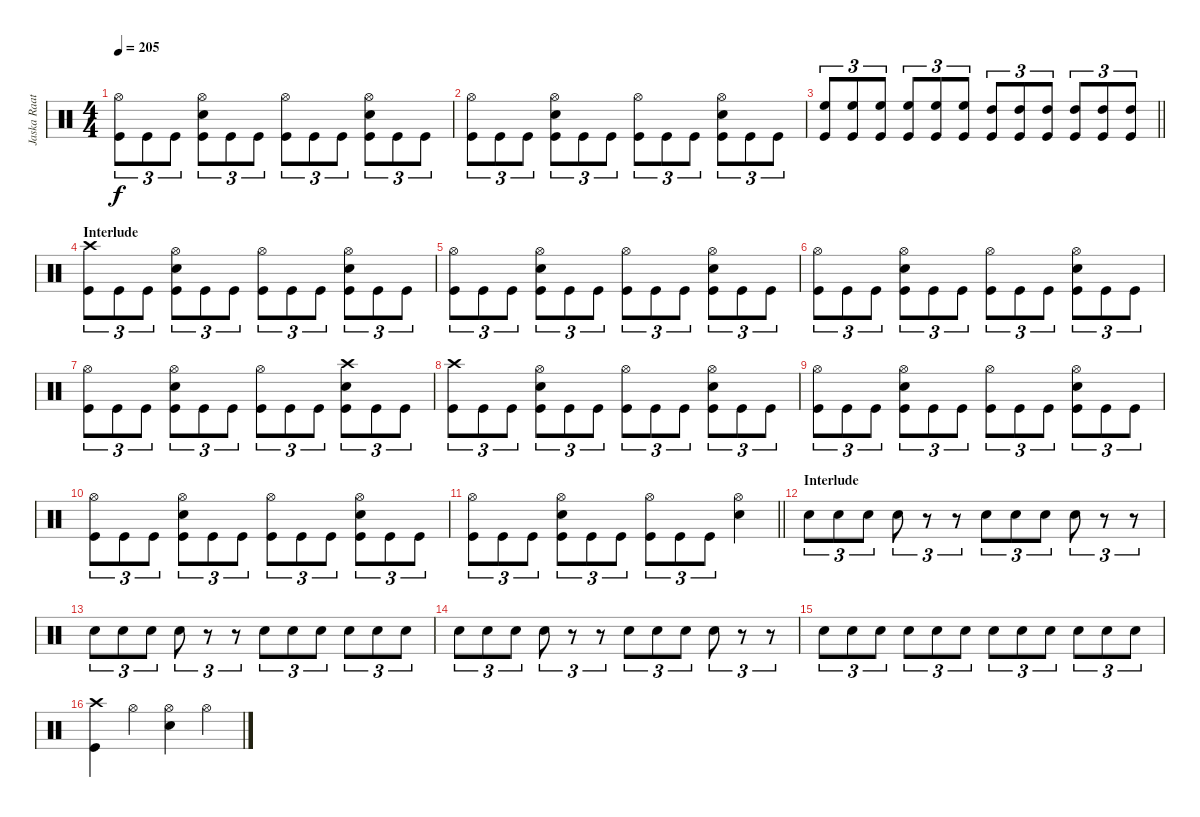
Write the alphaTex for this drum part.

\track ("Jaska Raatikainen" "Jaska Raat") {instrument percussion}
\staff {score}
\articulation defaults
\ts (4 4)
\tempo 205
\clef neutral
\ks c
("Hi-Hat (open)" "Kick (hit)").8{tu (3 2) dy f} "Kick (hit)".8{tu (3 2)} "Kick (hit)".8{tu (3 2)} ("Hi-Hat (open)" "Snare (hit) 2" "Kick (hit)").8{tu (3 2)} "Kick (hit)".8{tu (3 2)} "Kick (hit)".8{tu (3 2)} ("Hi-Hat (open)" "Kick (hit)").8{tu (3 2)} "Kick (hit)".8{tu (3 2)} "Kick (hit)".8{tu (3 2)} ("Hi-Hat (open)" "Snare (hit) 2" "Kick (hit)").8{tu (3 2)} "Kick (hit)".8{tu (3 2)} "Kick (hit)".8{tu (3 2)} |
("Hi-Hat (open)" "Kick (hit)").8{tu (3 2)} "Kick (hit)".8{tu (3 2)} "Kick (hit)".8{tu (3 2)} ("Hi-Hat (open)" "Snare (hit) 2" "Kick (hit)").8{tu (3 2)} "Kick (hit)".8{tu (3 2)} "Kick (hit)".8{tu (3 2)} ("Hi-Hat (open)" "Kick (hit)").8{tu (3 2)} "Kick (hit)".8{tu (3 2)} "Kick (hit)".8{tu (3 2)} ("Hi-Hat (open)" "Snare (hit) 2" "Kick (hit)").8{tu (3 2)} "Kick (hit)".8{tu (3 2)} "Kick (hit)".8{tu (3 2)} |
\barLineRight lightlight
("High Floor Tom (hit)" "Kick (hit)").8{tu (3 2)} ("High Floor Tom (hit)" "Kick (hit)").8{tu (3 2)} ("High Floor Tom (hit)" "Kick (hit)").8{tu (3 2)} ("High Floor Tom (hit)" "Kick (hit)").8{tu (3 2)} ("High Floor Tom (hit)" "Kick (hit)").8{tu (3 2)} ("High Floor Tom (hit)" "Kick (hit)").8{tu (3 2)} ("High Tom (hit)" "Kick (hit)").8{tu (3 2)} ("High Tom (hit)" "Kick (hit)").8{tu (3 2)} ("High Tom (hit)" "Kick (hit)").8{tu (3 2)} ("High Tom (hit)" "Kick (hit)").8{tu (3 2)} ("High Tom (hit)" "Kick (hit)").8{tu (3 2)} ("High Tom (hit)" "Kick (hit)").8{tu (3 2)} |
\section ("" "Interlude")
("Crash high (hit)" "Kick (hit)").8{tu (3 2)} "Kick (hit)".8{tu (3 2)} "Kick (hit)".8{tu (3 2)} ("Hi-Hat (open)" "Snare (hit) 2" "Kick (hit)").8{tu (3 2)} "Kick (hit)".8{tu (3 2)} "Kick (hit)".8{tu (3 2)} ("Hi-Hat (open)" "Kick (hit)").8{tu (3 2)} "Kick (hit)".8{tu (3 2)} "Kick (hit)".8{tu (3 2)} ("Hi-Hat (open)" "Snare (hit) 2" "Kick (hit)").8{tu (3 2)} "Kick (hit)".8{tu (3 2)} "Kick (hit)".8{tu (3 2)} |
("Hi-Hat (open)" "Kick (hit)").8{tu (3 2)} "Kick (hit)".8{tu (3 2)} "Kick (hit)".8{tu (3 2)} ("Hi-Hat (open)" "Snare (hit) 2" "Kick (hit)").8{tu (3 2)} "Kick (hit)".8{tu (3 2)} "Kick (hit)".8{tu (3 2)} ("Hi-Hat (open)" "Kick (hit)").8{tu (3 2)} "Kick (hit)".8{tu (3 2)} "Kick (hit)".8{tu (3 2)} ("Hi-Hat (open)" "Snare (hit) 2" "Kick (hit)").8{tu (3 2)} "Kick (hit)".8{tu (3 2)} "Kick (hit)".8{tu (3 2)} |
("Hi-Hat (open)" "Kick (hit)").8{tu (3 2)} "Kick (hit)".8{tu (3 2)} "Kick (hit)".8{tu (3 2)} ("Hi-Hat (open)" "Snare (hit) 2" "Kick (hit)").8{tu (3 2)} "Kick (hit)".8{tu (3 2)} "Kick (hit)".8{tu (3 2)} ("Hi-Hat (open)" "Kick (hit)").8{tu (3 2)} "Kick (hit)".8{tu (3 2)} "Kick (hit)".8{tu (3 2)} ("Hi-Hat (open)" "Snare (hit) 2" "Kick (hit)").8{tu (3 2)} "Kick (hit)".8{tu (3 2)} "Kick (hit)".8{tu (3 2)} |
("Hi-Hat (open)" "Kick (hit)").8{tu (3 2)} "Kick (hit)".8{tu (3 2)} "Kick (hit)".8{tu (3 2)} ("Hi-Hat (open)" "Snare (hit) 2" "Kick (hit)").8{tu (3 2)} "Kick (hit)".8{tu (3 2)} "Kick (hit)".8{tu (3 2)} ("Hi-Hat (open)" "Kick (hit)").8{tu (3 2)} "Kick (hit)".8{tu (3 2)} "Kick (hit)".8{tu (3 2)} ("Crash high (hit)" "Snare (hit) 2" "Kick (hit)").8{tu (3 2)} "Kick (hit)".8{tu (3 2)} "Kick (hit)".8{tu (3 2)} |
("Crash high (hit)" "Kick (hit)").8{tu (3 2)} "Kick (hit)".8{tu (3 2)} "Kick (hit)".8{tu (3 2)} ("Hi-Hat (open)" "Snare (hit) 2" "Kick (hit)").8{tu (3 2)} "Kick (hit)".8{tu (3 2)} "Kick (hit)".8{tu (3 2)} ("Hi-Hat (open)" "Kick (hit)").8{tu (3 2)} "Kick (hit)".8{tu (3 2)} "Kick (hit)".8{tu (3 2)} ("Hi-Hat (open)" "Snare (hit) 2" "Kick (hit)").8{tu (3 2)} "Kick (hit)".8{tu (3 2)} "Kick (hit)".8{tu (3 2)} |
("Hi-Hat (open)" "Kick (hit)").8{tu (3 2)} "Kick (hit)".8{tu (3 2)} "Kick (hit)".8{tu (3 2)} ("Hi-Hat (open)" "Snare (hit) 2" "Kick (hit)").8{tu (3 2)} "Kick (hit)".8{tu (3 2)} "Kick (hit)".8{tu (3 2)} ("Hi-Hat (open)" "Kick (hit)").8{tu (3 2)} "Kick (hit)".8{tu (3 2)} "Kick (hit)".8{tu (3 2)} ("Hi-Hat (open)" "Snare (hit) 2" "Kick (hit)").8{tu (3 2)} "Kick (hit)".8{tu (3 2)} "Kick (hit)".8{tu (3 2)} |
("Hi-Hat (open)" "Kick (hit)").8{tu (3 2)} "Kick (hit)".8{tu (3 2)} "Kick (hit)".8{tu (3 2)} ("Hi-Hat (open)" "Snare (hit) 2" "Kick (hit)").8{tu (3 2)} "Kick (hit)".8{tu (3 2)} "Kick (hit)".8{tu (3 2)} ("Hi-Hat (open)" "Kick (hit)").8{tu (3 2)} "Kick (hit)".8{tu (3 2)} "Kick (hit)".8{tu (3 2)} ("Hi-Hat (open)" "Snare (hit) 2" "Kick (hit)").8{tu (3 2)} "Kick (hit)".8{tu (3 2)} "Kick (hit)".8{tu (3 2)} |
\barLineRight lightlight
("Hi-Hat (open)" "Kick (hit)").8{tu (3 2)} "Kick (hit)".8{tu (3 2)} "Kick (hit)".8{tu (3 2)} ("Hi-Hat (open)" "Snare (hit) 2" "Kick (hit)").8{tu (3 2)} "Kick (hit)".8{tu (3 2)} "Kick (hit)".8{tu (3 2)} ("Hi-Hat (open)" "Kick (hit)").8{tu (3 2)} "Kick (hit)".8{tu (3 2)} "Kick (hit)".8{tu (3 2)} ("Hi-Hat (open)" "Snare (hit) 2").4 |
\section ("" "Interlude")
"Snare (hit) 2".8{tu (3 2)} "Snare (hit) 2".8{tu (3 2)} "Snare (hit) 2".8{tu (3 2)} "Snare (hit) 2".8{tu (3 2)} r.8{tu (3 2)} r.8{tu (3 2)} "Snare (hit) 2".8{tu (3 2)} "Snare (hit) 2".8{tu (3 2)} "Snare (hit) 2".8{tu (3 2)} "Snare (hit) 2".8{tu (3 2)} r.8{tu (3 2)} r.8{tu (3 2)} |
"Snare (hit) 2".8{tu (3 2)} "Snare (hit) 2".8{tu (3 2)} "Snare (hit) 2".8{tu (3 2)} "Snare (hit) 2".8{tu (3 2)} r.8{tu (3 2)} r.8{tu (3 2)} "Snare (hit) 2".8{tu (3 2)} "Snare (hit) 2".8{tu (3 2)} "Snare (hit) 2".8{tu (3 2)} "Snare (hit) 2".8{tu (3 2)} "Snare (hit) 2".8{tu (3 2)} "Snare (hit) 2".8{tu (3 2)} |
"Snare (hit) 2".8{tu (3 2)} "Snare (hit) 2".8{tu (3 2)} "Snare (hit) 2".8{tu (3 2)} "Snare (hit) 2".8{tu (3 2)} r.8{tu (3 2)} r.8{tu (3 2)} "Snare (hit) 2".8{tu (3 2)} "Snare (hit) 2".8{tu (3 2)} "Snare (hit) 2".8{tu (3 2)} "Snare (hit) 2".8{tu (3 2)} r.8{tu (3 2)} r.8{tu (3 2)} |
"Snare (hit) 2".8{tu (3 2)} "Snare (hit) 2".8{tu (3 2)} "Snare (hit) 2".8{tu (3 2)} "Snare (hit) 2".8{tu (3 2)} "Snare (hit) 2".8{tu (3 2)} "Snare (hit) 2".8{tu (3 2)} "Snare (hit) 2".8{tu (3 2)} "Snare (hit) 2".8{tu (3 2)} "Snare (hit) 2".8{tu (3 2)} "Snare (hit) 2".8{tu (3 2)} "Snare (hit) 2".8{tu (3 2)} "Snare (hit) 2".8{tu (3 2)} |
("Crash high (hit)" "Kick (hit)").4 "Hi-Hat (open)".4 ("Hi-Hat (open)" "Snare (hit) 2").4 "Hi-Hat (open)".4
